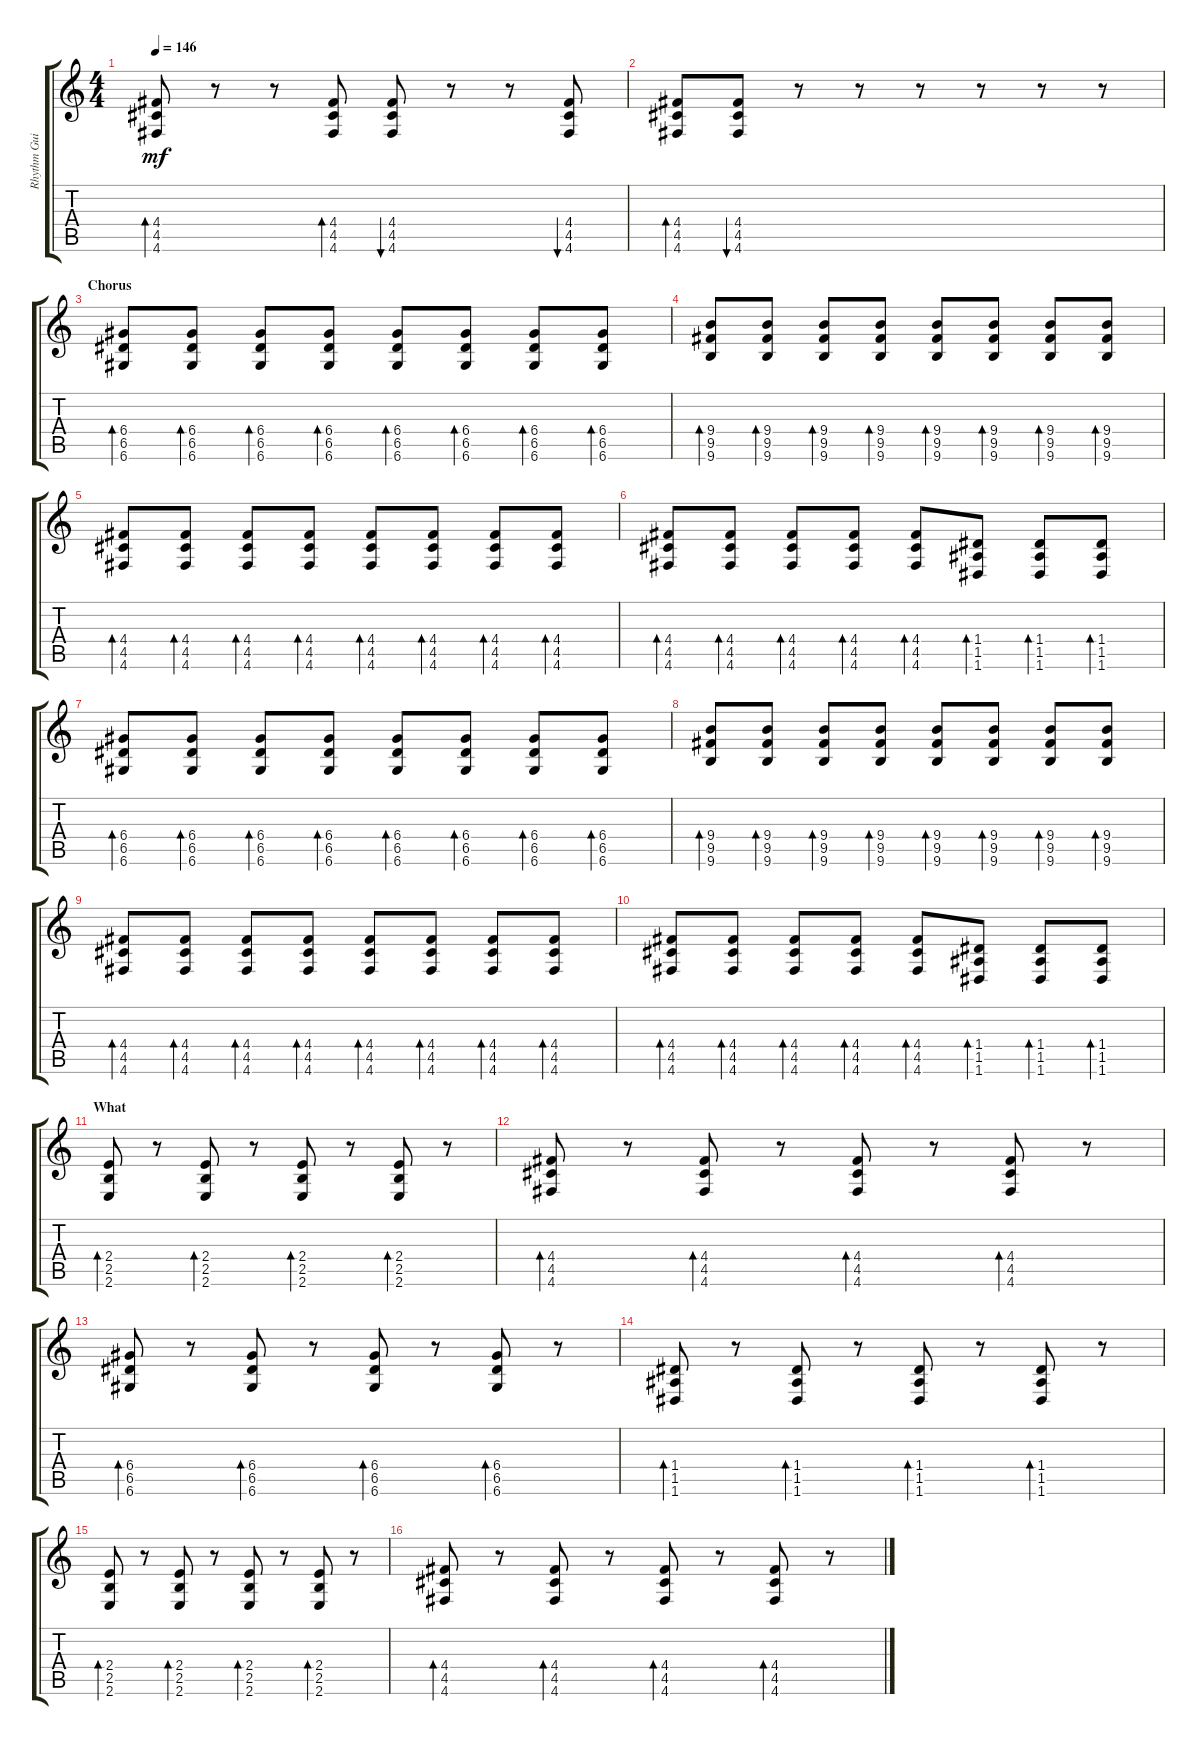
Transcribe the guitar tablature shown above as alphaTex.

\track ("Rhythm Guitar" "Rhythm Gui") {instrument overdrivenguitar}
\staff {score tabs}
\tuning (E4 B3 G3 D3 A2 D2) {hide}
\ts (4 4)
\tempo 146
\clef g2
\ks c
(4.4 4.5 4.6).8{bd 30 dy mf} r.8 r.8 (4.4 4.5 4.6).8{bd 30} (4.4 4.5 4.6).8{bu 30} r.8 r.8 (4.4 4.5 4.6).8{bu 30} |
(4.4 4.5 4.6).8{bd 30} (4.4 4.5 4.6).8{bu 30} r.8 r.8 r.8 r.8 r.8 r.8 |
\section ("" "Chorus")
(6.4 6.5 6.6).8{bd 30} (6.4 6.5 6.6).8{bd 30} (6.4 6.5 6.6).8{bd 30} (6.4 6.5 6.6).8{bd 30} (6.4 6.5 6.6).8{bd 30} (6.4 6.5 6.6).8{bd 30} (6.4 6.5 6.6).8{bd 30} (6.4 6.5 6.6).8{bd 30} |
(9.4 9.5 9.6).8{bd 30} (9.4 9.5 9.6).8{bd 30} (9.4 9.5 9.6).8{bd 30} (9.4 9.5 9.6).8{bd 30} (9.4 9.5 9.6).8{bd 30} (9.4 9.5 9.6).8{bd 30} (9.4 9.5 9.6).8{bd 30} (9.4 9.5 9.6).8{bd 30} |
(4.4 4.5 4.6).8{bd 30} (4.4 4.5 4.6).8{bd 30} (4.4 4.5 4.6).8{bd 30} (4.4 4.5 4.6).8{bd 30} (4.4 4.5 4.6).8{bd 30} (4.4 4.5 4.6).8{bd 30} (4.4 4.5 4.6).8{bd 30} (4.4 4.5 4.6).8{bd 30} |
(4.4 4.5 4.6).8{bd 30} (4.4 4.5 4.6).8{bd 30} (4.4 4.5 4.6).8{bd 30} (4.4 4.5 4.6).8{bd 30} (4.4 4.5 4.6).8{bd 30} (1.4 1.5 1.6).8{bd 30} (1.4 1.5 1.6).8{bd 30} (1.4 1.5 1.6).8{bd 30} |
(6.4 6.5 6.6).8{bd 30} (6.4 6.5 6.6).8{bd 30} (6.4 6.5 6.6).8{bd 30} (6.4 6.5 6.6).8{bd 30} (6.4 6.5 6.6).8{bd 30} (6.4 6.5 6.6).8{bd 30} (6.4 6.5 6.6).8{bd 30} (6.4 6.5 6.6).8{bd 30} |
(9.4 9.5 9.6).8{bd 30} (9.4 9.5 9.6).8{bd 30} (9.4 9.5 9.6).8{bd 30} (9.4 9.5 9.6).8{bd 30} (9.4 9.5 9.6).8{bd 30} (9.4 9.5 9.6).8{bd 30} (9.4 9.5 9.6).8{bd 30} (9.4 9.5 9.6).8{bd 30} |
(4.4 4.5 4.6).8{bd 30} (4.4 4.5 4.6).8{bd 30} (4.4 4.5 4.6).8{bd 30} (4.4 4.5 4.6).8{bd 30} (4.4 4.5 4.6).8{bd 30} (4.4 4.5 4.6).8{bd 30} (4.4 4.5 4.6).8{bd 30} (4.4 4.5 4.6).8{bd 30} |
(4.4 4.5 4.6).8{bd 30} (4.4 4.5 4.6).8{bd 30} (4.4 4.5 4.6).8{bd 30} (4.4 4.5 4.6).8{bd 30} (4.4 4.5 4.6).8{bd 30} (1.4 1.5 1.6).8{bd 30} (1.4 1.5 1.6).8{bd 30} (1.4 1.5 1.6).8{bd 30} |
\section ("" "What")
(2.4 2.5 2.6).8{bd 30} r.8 (2.4 2.5 2.6).8{bd 30} r.8 (2.4 2.5 2.6).8{bd 30} r.8 (2.4 2.5 2.6).8{bd 30} r.8 |
(4.4 4.5 4.6).8{bd 30} r.8 (4.4 4.5 4.6).8{bd 30} r.8 (4.4 4.5 4.6).8{bd 30} r.8 (4.4 4.5 4.6).8{bd 30} r.8 |
(6.4 6.5 6.6).8{bd 30} r.8 (6.4 6.5 6.6).8{bd 30} r.8 (6.4 6.5 6.6).8{bd 30} r.8 (6.4 6.5 6.6).8{bd 30} r.8 |
(1.4 1.5 1.6).8{bd 30} r.8 (1.4 1.5 1.6).8{bd 30} r.8 (1.4 1.5 1.6).8{bd 30} r.8 (1.4 1.5 1.6).8{bd 30} r.8 |
(2.4 2.5 2.6).8{bd 30} r.8 (2.4 2.5 2.6).8{bd 30} r.8 (2.4 2.5 2.6).8{bd 30} r.8 (2.4 2.5 2.6).8{bd 30} r.8 |
(4.4 4.5 4.6).8{bd 30} r.8 (4.4 4.5 4.6).8{bd 30} r.8 (4.4 4.5 4.6).8{bd 30} r.8 (4.4 4.5 4.6).8{bd 30} r.8
